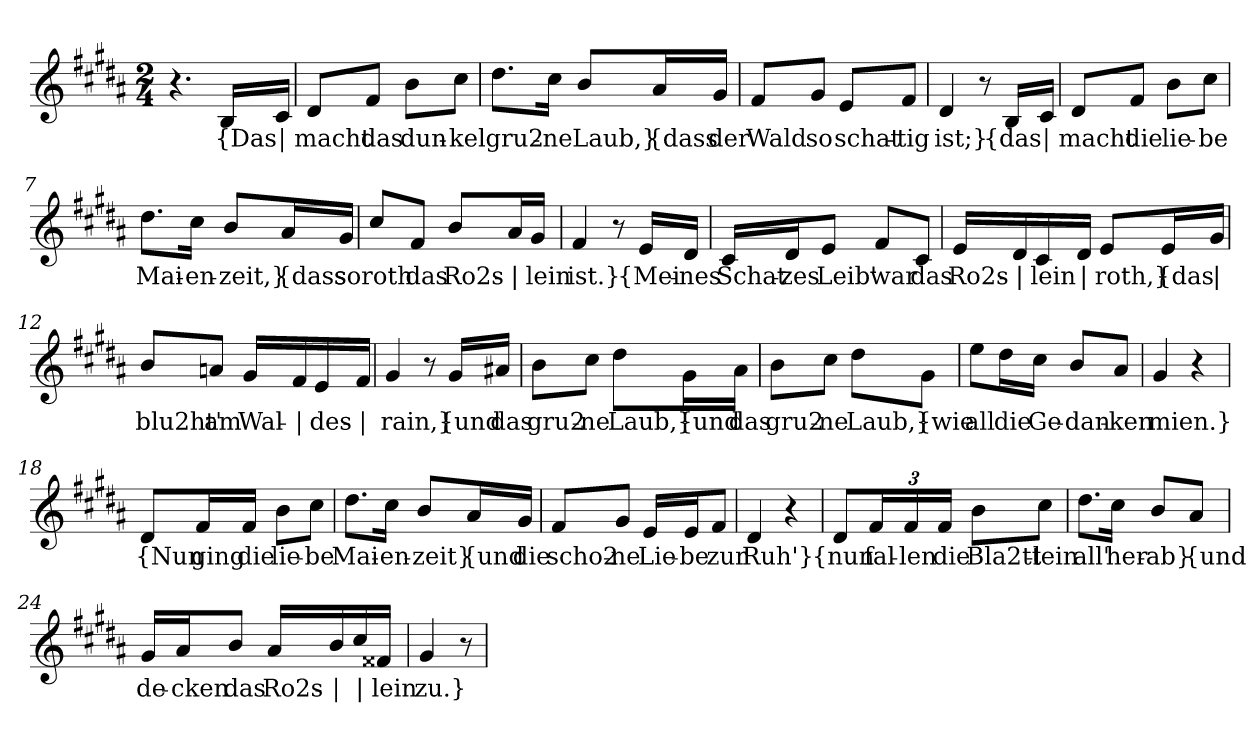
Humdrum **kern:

**kern	**text
*part1	*part1
*staff1	*staff1
*clefG2	*
*k[f#c#g#d#a#]	*
*M2/4	*
=1	=1
4.r	.
!	!LO:LY:b
16B/LL	{Das
!	!LO:LY:b
16c#/JJ	|
=2	=2
!	!LO:LY:b
8d#/L	macht
!	!LO:LY:b
8f#/J	das
!	!LO:LY:b
8b\L	dun-
!	!LO:LY:b
8cc#\J	-kel
=3	=3
!	!LO:LY:b
8.dd#\L	gru2-
!	!LO:LY:b
16cc#\Jk	-ne
!	!LO:LY:b
8b/L	Laub,}
!	!LO:LY:b
16a#/L	{dass
!	!LO:LY:b
16g#/JJ	der
=4	=4
!	!LO:LY:b
8f#/L	Wald
!	!LO:LY:b
8g#/J	so
!	!LO:LY:b
8e/L	schat-
!	!LO:LY:b
8f#/J	-tig
=5	=5
!	!LO:LY:b
4d#/	ist;}
8r	.
!	!LO:LY:b
16B/LL	{das
!	!LO:LY:b
16c#/JJ	|
!!LO:LB:g=z
=6	=6
!	!LO:LY:b
8d#/L	macht
!	!LO:LY:b
8f#/J	die
!	!LO:LY:b
8b\L	lie-
!	!LO:LY:b
8cc#\J	-be
=7	=7
!	!LO:LY:b
8.dd#\L	Mai-
!	!LO:LY:b
16cc#\Jk	-en-
!	!LO:LY:b
8b/L	-zeit,}
!	!LO:LY:b
16a#/L	{dass
!	!LO:LY:b
16g#/JJ	so
=8	=8
!	!LO:LY:b
8cc#/L	roth
!	!LO:LY:b
8f#/J	das
!	!LO:LY:b
8b/L	Ro2s-
!	!LO:LY:b
16a#/L	|
!	!LO:LY:b
16g#/JJ	-lein
=9	=9
!	!LO:LY:b
4f#/	ist.}
8r	.
!	!LO:LY:b
16e/LL	{Mei-
!	!LO:LY:b
16d#/JJ	-nes
!!LO:LB:g=z
=10	=10
!	!LO:LY:b
16c#/LL	Schat-
!	!LO:LY:b
16d#/J	-zes
!	!LO:LY:b
8e/J	Leib'
!	!LO:LY:b
8f#/L	war
!	!LO:LY:b
8c#/J	das
=11	=11
!	!LO:LY:b
16e/LL	Ro2s-
!	!LO:LY:b
16d#/	|
!	!LO:LY:b
16c#/	-lein
!	!LO:LY:b
16d#/JJ	|
!	!LO:LY:b
8e/L	roth,}
!	!LO:LY:b
16e/L	{das
!	!LO:LY:b
16g#/JJ	|
=12	=12
!	!LO:LY:b
8b/L	blu2ht'
!	!LO:LY:b
8an/J	am
!	!LO:LY:b
16g#/LL	Wal-
!	!LO:LY:b
16f#/	|
!	!LO:LY:b
16e/	-des-
!	!LO:LY:b
16f#/JJ	|
=13	=13
!	!LO:LY:b
4g#/	-rain,}
8r	.
!	!LO:LY:b
16g#/LL	{und
!	!LO:LY:b
16a#X/JJ	das
!!LO:LB:g=z
=14	=14
!	!LO:LY:b
8b\L	gru2-
!	!LO:LY:b
8cc#\J	-ne
!	!LO:LY:b
8dd#\L	Laub,}
!	!LO:LY:b
16g#\L	{und
!	!LO:LY:b
16a#\JJ	das
=15	=15
!	!LO:LY:b
8b\L	gru2-
!	!LO:LY:b
8cc#\J	-ne
!	!LO:LY:b
8dd#\L	Laub,}
!	!LO:LY:b
8g#\J	{wie
=16	=16
!	!LO:LY:b
8ee\L	all
!	!LO:LY:b
16dd#\L	die
!	!LO:LY:b
16cc#\JJ	Ge-
!	!LO:LY:b
8b/L	-dan-
!	!LO:LY:b
8a#/J	-ken
=17	=17
!	!LO:LY:b
4g#/	mien.}
4r	.
=18	=18
!	!LO:LY:b
8d#/L	{Nun
!	!LO:LY:b
16f#/L	ging
!	!LO:LY:b
16f#/JJ	die
!	!LO:LY:b
8b\L	lie-
!	!LO:LY:b
8cc#\J	-be
!!LO:LB:g=z
=19	=19
!	!LO:LY:b
8.dd#\L	Mai-
!	!LO:LY:b
16cc#\Jk	-en-
!	!LO:LY:b
8b/L	-zeit}
!	!LO:LY:b
16a#/L	{und
!	!LO:LY:b
16g#/JJ	die
=20	=20
!	!LO:LY:b
8f#/L	scho2-
!	!LO:LY:b
8g#/J	-ne
!	!LO:LY:b
16e/LL	Lie-
!	!LO:LY:b
16e/J	-be
!	!LO:LY:b
8f#/J	zur
=21	=21
!	!LO:LY:b
4d#/	Ruh'}
4r	.
=22	=22
!	!LO:LY:b
8d#/L	{nun
*Xbrackettup	*
!	!LO:LY:b
24f#/L	fal-
!	!LO:LY:b
24f#/	-len
!	!LO:LY:b
24f#/JJ	die
!	!LO:LY:b
8b\L	Bla2tt-
!	!LO:LY:b
8cc#\J	-lein
!!LO:LB:g=z
=23	=23
!	!LO:LY:b
8.dd#\L	all'
!	!LO:LY:b
16cc#\Jk	her-
!	!LO:LY:b
8b/L	-ab}
!	!LO:LY:b
8a#/J	{und
=24	=24
!	!LO:LY:b
16g#/LL	de-
!	!LO:LY:b
16a#/J	-cken
!	!LO:LY:b
8b/J	das
!	!LO:LY:b
16a#/LL	Ro2s-
!	!LO:LY:b
16b/	|
!	!LO:LY:b
16cc#/	|
!	!LO:LY:b
16f##X/JJ	-lein
=25	=25
!	!LO:LY:b
4g#/	zu.}
8r	.
=	=
*-	*-
